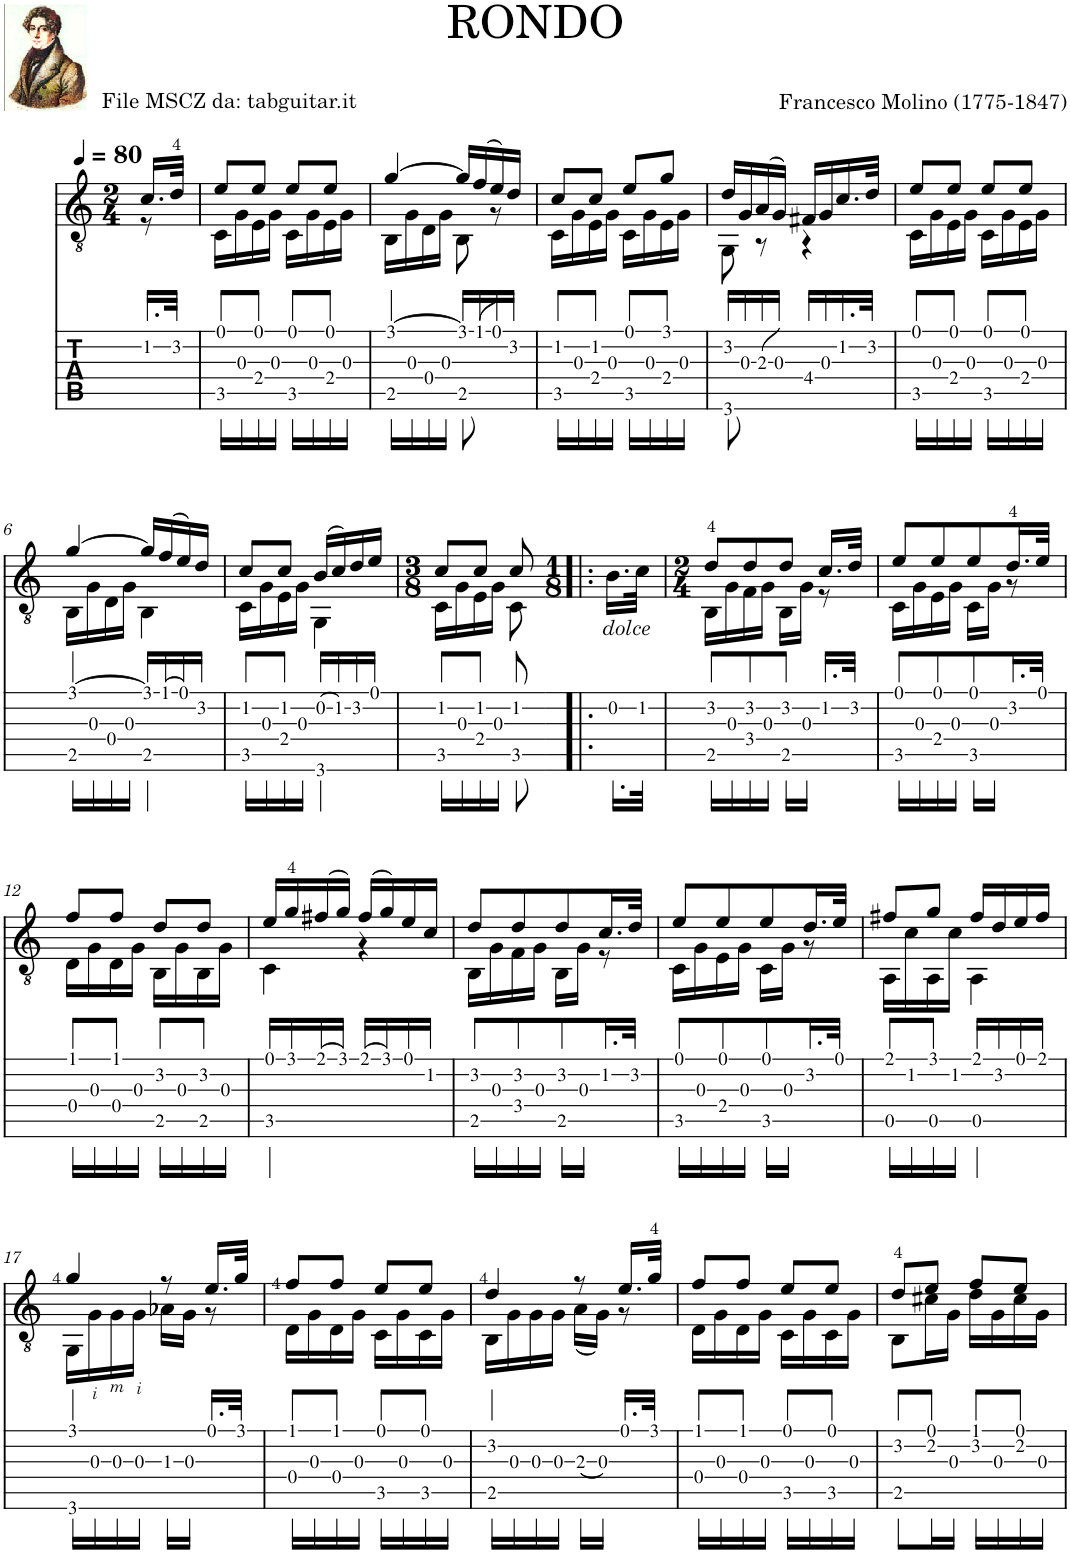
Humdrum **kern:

**kern	**kern
*part2	*part1
*staff2	*staff1
*I"Chitarra classica (Intavolatura)	*I"Chitarra classica
*stria6	*
*	*clefGv2
*k[]	*k[]
*M2/4	*M2/4
*MM80	*MM80
=	=
*^	*^
16.c/LL	8r	16.c/LL	8r
32d/JJk	.	32d/JJk	.
=1	=1	=1	=1
8e/L	16C\LL	8e/L	16C\LL
.	16G\	.	16G\
8e/J	16E\	8e/J	16E\
.	16G\JJ	.	16G\JJ
8e/L	16C\LL	8e/L	16C\LL
.	16G\	.	16G\
8e/J	16E\	8e/J	16E\
.	16G\JJ	.	16G\JJ
=2	=2	=2	=2
[4g/	16BB\LL	[4g/	16BB\LL
.	16G\	.	16G\
.	16D\	.	16D\
.	16G\JJ	.	16G\JJ
16g/LL]	8BB\	16g/LL]	8BB\
(16f/	.	(16f/	.
16e/)	8r	16e/)	8r
16d/JJ	.	16d/JJ	.
=3	=3	=3	=3
8c/L	16C\LL	8c/L	16C\LL
.	16G\	.	16G\
8c/J	16E\	8c/J	16E\
.	16G\JJ	.	16G\JJ
8e/L	16C\LL	8e/L	16C\LL
.	16G\	.	16G\
8g/J	16E\	8g/J	16E\
.	16G\JJ	.	16G\JJ
=4	=4	=4	=4
16d/LL	8GG\	16d/LL	8GG\
16G/	.	16G/	.
(16A/	8r	(16A/	8r
16G/JJ)	.	16G/JJ)	.
16F#X/LL	4r	16F#X/LL	4r
16G/	.	16G/	.
16.c/	.	16.c/	.
32d/JJk	.	32d/JJk	.
=5	=5	=5	=5
8e/L	16C\LL	8e/L	16C\LL
.	16G\	.	16G\
8e/J	16E\	8e/J	16E\
.	16G\JJ	.	16G\JJ
8e/L	16C\LL	8e/L	16C\LL
.	16G\	.	16G\
8e/J	16E\	8e/J	16E\
.	16G\JJ	.	16G\JJ
!!LO:LB:g=z	!!
=6	=6	=6	=6
[4g/	16BB\LL	[4g/	16BB\LL
.	16G\	.	16G\
.	16D\	.	16D\
.	16G\JJ	.	16G\JJ
16g/LL]	4BB\	16g/LL]	4BB\
(16f/	.	(16f/	.
16e/)	.	16e/)	.
16d/JJ	.	16d/JJ	.
=7	=7	=7	=7
8c/L	16C\LL	8c/L	16C\LL
.	16G\	.	16G\
8c/J	16E\	8c/J	16E\
.	16G\JJ	.	16G\JJ
(16B/LL	4GG\	(16B/LL	4GG\
16c/)	.	16c/)	.
16d/	.	16d/	.
16e/JJ	.	16e/JJ	.
=8	=8	=8	=8
*M3/8	*	*M3/8	*
8c/L	16C\LL	8c/L	16C\LL
.	16G\	.	16G\
8c/J	16E\	8c/J	16E\
.	16G\JJ	.	16G\JJ
8c/	8C\	8c/	8C\
*v	*v	*	*
*	*v	*v
=9!|:	=9!|:
*M1/8	*M1/8
*^	*^
!	!	!LO:TX:b:i:t=dolce	!
*v	*v	*	*
*	*v	*v
16.B\LL	16.B\LL
32c\JJk	32c\JJk
=10	=10
*M2/4	*M2/4
*^	*^
8d/L	16BB\LL	8d/L	16BB\LL
.	16G\	.	16G\
8d/	16F\	8d/	16F\
.	16G\JJ	.	16G\JJ
8d/J	16BB\LL	8d/J	16BB\LL
.	16G\JJ	.	16G\JJ
16.c/LL	8r	16.c/LL	8r
32d/JJk	.	32d/JJk	.
=11	=11	=11	=11
8e/L	16C\LL	8e/L	16C\LL
.	16G\	.	16G\
8e/	16E\	8e/	16E\
.	16G\JJ	.	16G\JJ
8e/	16C\LL	8e/	16C\LL
.	16G\JJ	.	16G\JJ
16.d/L	8r	16.d/L	8r
32e/JJk	.	32e/JJk	.
!!LO:LB:g=z	!!
=12	=12	=12	=12
8f/L	16D\LL	8f/L	16D\LL
.	16G\	.	16G\
8f/J	16D\	8f/J	16D\
.	16G\JJ	.	16G\JJ
8d/L	16BB\LL	8d/L	16BB\LL
.	16G\	.	16G\
8d/J	16BB\	8d/J	16BB\
.	16G\JJ	.	16G\JJ
=13	=13	=13	=13
16e/LL	4C\	16e/LL	4C\
16g/	.	16g/	.
(16f#X/	.	(16f#X/	.
16g/JJ)	.	16g/JJ)	.
(16f#/LL	4r	(16f#/LL	4r
16g/)	.	16g/)	.
16e/	.	16e/	.
16c/JJ	.	16c/JJ	.
=14	=14	=14	=14
8d/L	16BB\LL	8d/L	16BB\LL
.	16G\	.	16G\
8d/	16F\	8d/	16F\
.	16G\JJ	.	16G\JJ
8d/	16BB\LL	8d/	16BB\LL
.	16G\JJ	.	16G\JJ
16.c/L	8r	16.c/L	8r
32d/JJk	.	32d/JJk	.
=15	=15	=15	=15
8e/L	16C\LL	8e/L	16C\LL
.	16G\	.	16G\
8e/	16E\	8e/	16E\
.	16G\JJ	.	16G\JJ
8e/	16C\LL	8e/	16C\LL
.	16G\JJ	.	16G\JJ
16.d/L	8r	16.d/L	8r
32e/JJk	.	32e/JJk	.
=16	=16	=16	=16
8f#X/L	16AA\LL	8f#X/L	16AA\LL
.	16c\	.	16c\
8g/J	16AA\	8g/J	16AA\
.	16c\JJ	.	16c\JJ
16f#/LL	4AA\	16f#/LL	4AA\
16d/	.	16d/	.
16e/	.	16e/	.
16f#/JJ	.	16f#/JJ	.
!!LO:LB:g=z	!!
=17	=17	=17	=17
4g/	16GG\LL	4g/	16GG\LL
.	16G\	.	16G\
.	16G\	.	16G\
.	16G\JJ	.	16G\JJ
8r	16A-X\LL	8r	16A-X\LL
.	16G\JJ	.	16G\JJ
16.e/LL	8r	16.e/LL	8r
32g/JJk	.	32g/JJk	.
=18	=18	=18	=18
8f/L	16D\LL	8f/L	16D\LL
.	16G\	.	16G\
8f/J	16D\	8f/J	16D\
.	16G\JJ	.	16G\JJ
8e/L	16C\LL	8e/L	16C\LL
.	16G\	.	16G\
8e/J	16C\	8e/J	16C\
.	16G\JJ	.	16G\JJ
=19	=19	=19	=19
4d/	16BB\LL	4d/	16BB\LL
.	16G\	.	16G\
.	16G\	.	16G\
.	16G\JJ	.	16G\JJ
8r	(16A\LL	8r	(16A\LL
.	16G\JJ)	.	16G\JJ)
16.e/LL	8r	16.e/LL	8r
32g/JJk	.	32g/JJk	.
=20	=20	=20	=20
8f/L	16D\LL	8f/L	16D\LL
.	16G\	.	16G\
8f/J	16D\	8f/J	16D\
.	16G\JJ	.	16G\JJ
8e/L	16C\LL	8e/L	16C\LL
.	16G\	.	16G\
8e/J	16C\	8e/J	16C\
.	16G\JJ	.	16G\JJ
=21	=21	=21	=21
8d/L	8BB\L	8d/L	8BB\L
8e/J	16c#X\L	8e/J	16c#X\L
.	16G\JJ	.	16G\JJ
8f/L	16d\LL	8f/L	16d\LL
.	16G\	.	16G\
8e/J	16c#\	8e/J	16c#\
.	16G\JJ	.	16G\JJ
*v	*v	*	*
*	*v	*v
=	=
*-	*-
